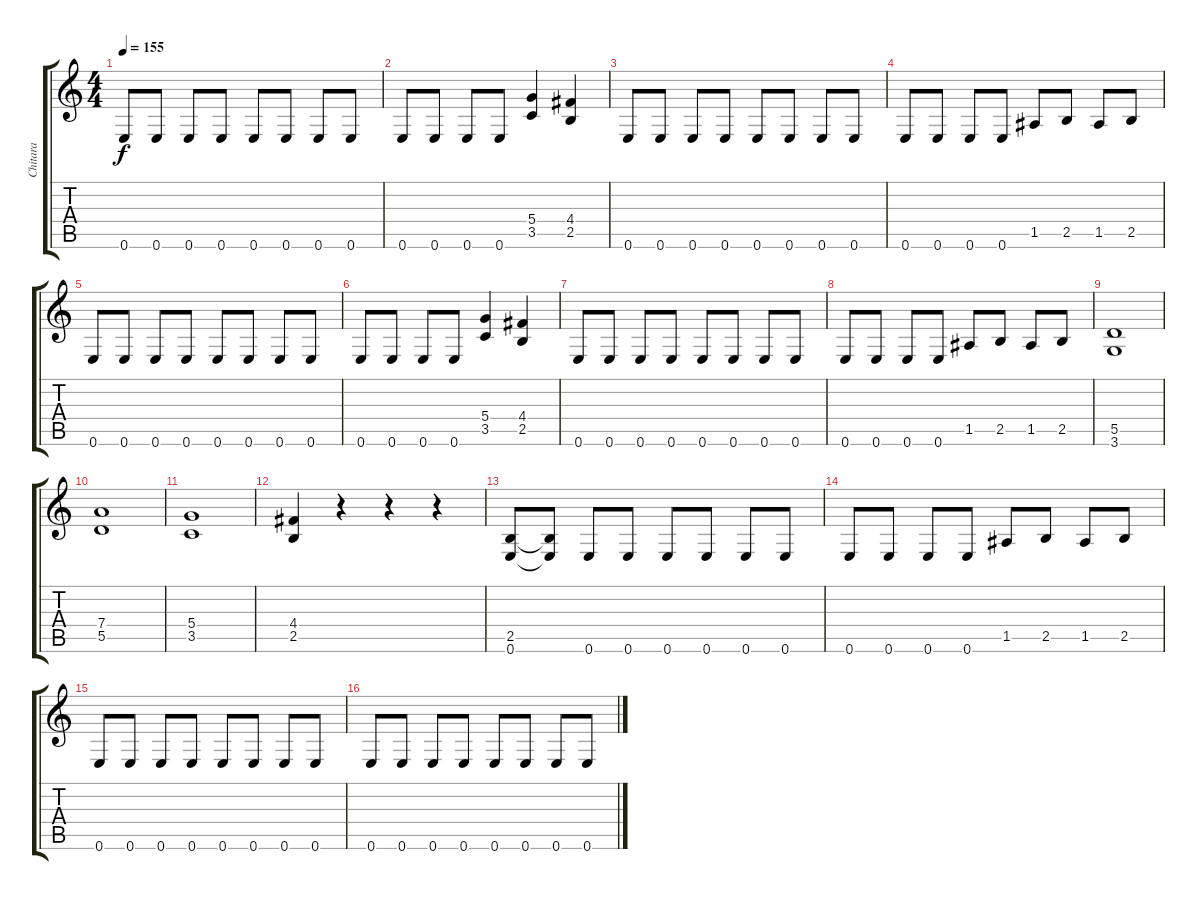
\track ("Chitara" "Chitara") {instrument distortionguitar}
\staff {score tabs}
\tuning (E4 B3 G3 D3 A2 E2) {hide}
\ts (4 4)
\tempo 155
\clef g2
\ks c
0.6.8{dy f} 0.6.8 0.6.8 0.6.8 0.6.8 0.6.8 0.6.8 0.6.8 |
0.6.8 0.6.8 0.6.8 0.6.8 (5.4 3.5).4 (4.4 2.5).4 |
0.6.8 0.6.8 0.6.8 0.6.8 0.6.8 0.6.8 0.6.8 0.6.8 |
0.6.8 0.6.8 0.6.8 0.6.8 1.5.8 2.5.8 1.5.8 2.5.8 |
0.6.8 0.6.8 0.6.8 0.6.8 0.6.8 0.6.8 0.6.8 0.6.8 |
0.6.8 0.6.8 0.6.8 0.6.8 (5.4 3.5).4 (4.4 2.5).4 |
0.6.8 0.6.8 0.6.8 0.6.8 0.6.8 0.6.8 0.6.8 0.6.8 |
0.6.8 0.6.8 0.6.8 0.6.8 1.5.8 2.5.8 1.5.8 2.5.8 |
(5.5 3.6).1 |
(7.4 5.5).1 |
(5.4 3.5).1 |
(4.4 2.5).4 r.4 r.4 r.4 |
(2.5 0.6).8 (2.5{t} 0.6{t}).8 0.6.8 0.6.8 0.6.8 0.6.8 0.6.8 0.6.8 |
0.6.8 0.6.8 0.6.8 0.6.8 1.5.8 2.5.8 1.5.8 2.5.8 |
0.6.8 0.6.8 0.6.8 0.6.8 0.6.8 0.6.8 0.6.8 0.6.8 |
0.6.8 0.6.8 0.6.8 0.6.8 0.6.8 0.6.8 0.6.8 0.6.8
